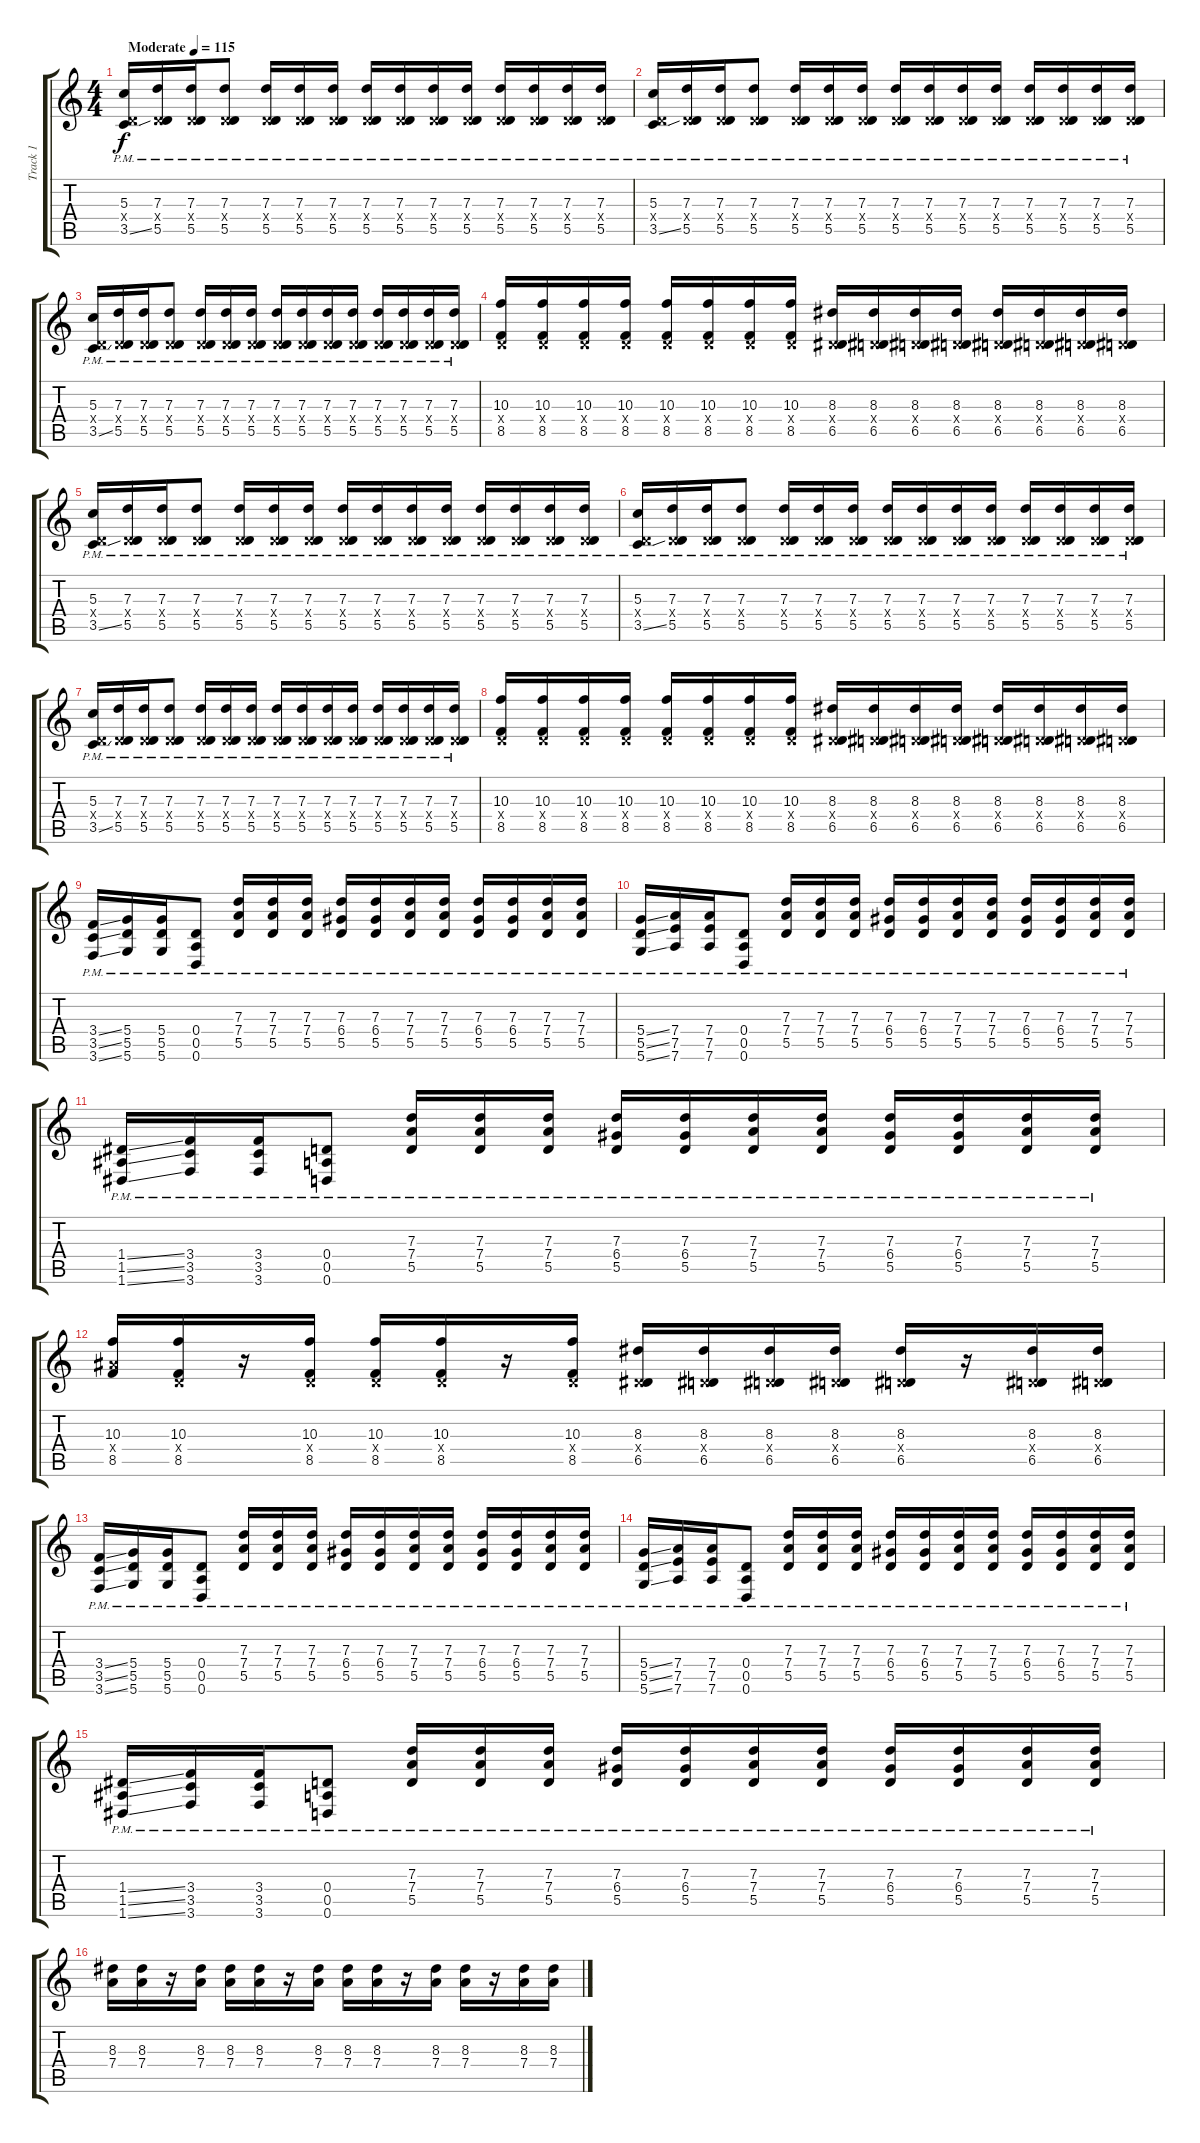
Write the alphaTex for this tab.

\track ("Track 1" "Track 1") {instrument distortionguitar}
\staff {score tabs}
\tuning (E4 B3 G3 D3 A2 D2) {hide}
\ts (4 4)
\tempo (115 "Moderate")
\clef g2
\ks c
(5.3{pm} 0.4{x} 3.5{ss pm}).16{dy f instrument distortionguitar} (7.3{pm} 0.4{x} 5.5{pm}).16 (7.3{pm} 0.4{x} 5.5{pm}).16 (7.3 0.4{x} 5.5{pm}).8 (7.3{pm} 0.4{x} 5.5{pm}).16 (7.3{pm} 0.4{x} 5.5{pm}).16 (7.3{pm} 0.4{x} 5.5{pm}).16 (7.3{pm} 0.4{x} 5.5{pm}).16 (7.3{pm} 0.4{x} 5.5{pm}).16 (7.3{pm} 0.4{x} 5.5{pm}).16 (7.3{pm} 0.4{x} 5.5{pm}).16 (7.3{pm} 0.4{x} 5.5{pm}).16 (7.3{pm} 0.4{x} 5.5{pm}).16 (7.3{pm} 0.4{x} 5.5{pm}).16 (7.3{pm} 0.4{x} 5.5{pm}).16 |
(5.3{pm} 0.4{x} 3.5{ss pm}).16 (7.3{pm} 0.4{x} 5.5{pm}).16 (7.3{pm} 0.4{x} 5.5{pm}).16 (7.3 0.4{x} 5.5{pm}).8 (7.3{pm} 0.4{x} 5.5{pm}).16 (7.3{pm} 0.4{x} 5.5{pm}).16 (7.3{pm} 0.4{x} 5.5{pm}).16 (7.3{pm} 0.4{x} 5.5{pm}).16 (7.3{pm} 0.4{x} 5.5{pm}).16 (7.3{pm} 0.4{x} 5.5{pm}).16 (7.3{pm} 0.4{x} 5.5{pm}).16 (7.3{pm} 0.4{x} 5.5{pm}).16 (7.3{pm} 0.4{x} 5.5{pm}).16 (7.3{pm} 0.4{x} 5.5{pm}).16 (7.3{pm} 0.4{x} 5.5{pm}).16 |
(5.3{pm} 0.4{x} 3.5{ss pm}).16 (7.3{pm} 0.4{x} 5.5{pm}).16 (7.3{pm} 0.4{x} 5.5{pm}).16 (7.3 0.4{x} 5.5{pm}).8 (7.3{pm} 0.4{x} 5.5{pm}).16 (7.3{pm} 0.4{x} 5.5{pm}).16 (7.3{pm} 0.4{x} 5.5{pm}).16 (7.3{pm} 0.4{x} 5.5{pm}).16 (7.3{pm} 0.4{x} 5.5{pm}).16 (7.3{pm} 0.4{x} 5.5{pm}).16 (7.3{pm} 0.4{x} 5.5{pm}).16 (7.3{pm} 0.4{x} 5.5{pm}).16 (7.3{pm} 0.4{x} 5.5{pm}).16 (7.3{pm} 0.4{x} 5.5{pm}).16 (7.3{pm} 0.4{x} 5.5{pm}).16 |
(10.3 0.4{x} 8.5).16 (10.3 0.4{x} 8.5).16 (10.3 0.4{x} 8.5).16 (10.3 0.4{x} 8.5).16 (10.3 0.4{x} 8.5).16 (10.3 0.4{x} 8.5).16 (10.3 0.4{x} 8.5).16 (10.3 0.4{x} 8.5).16 (8.3 0.4{x} 6.5).16 (8.3 0.4{x} 6.5).16 (8.3 0.4{x} 6.5).16 (8.3 0.4{x} 6.5).16 (8.3 0.4{x} 6.5).16 (8.3 0.4{x} 6.5).16 (8.3 0.4{x} 6.5).16 (8.3 0.4{x} 6.5).16 |
(5.3{pm} 0.4{x} 3.5{ss pm}).16 (7.3{pm} 0.4{x} 5.5{pm}).16 (7.3{pm} 0.4{x} 5.5{pm}).16 (7.3 0.4{x} 5.5{pm}).8 (7.3{pm} 0.4{x} 5.5{pm}).16 (7.3{pm} 0.4{x} 5.5{pm}).16 (7.3{pm} 0.4{x} 5.5{pm}).16 (7.3{pm} 0.4{x} 5.5{pm}).16 (7.3{pm} 0.4{x} 5.5{pm}).16 (7.3{pm} 0.4{x} 5.5{pm}).16 (7.3{pm} 0.4{x} 5.5{pm}).16 (7.3{pm} 0.4{x} 5.5{pm}).16 (7.3{pm} 0.4{x} 5.5{pm}).16 (7.3{pm} 0.4{x} 5.5{pm}).16 (7.3{pm} 0.4{x} 5.5{pm}).16 |
(5.3{pm} 0.4{x} 3.5{ss pm}).16 (7.3{pm} 0.4{x} 5.5{pm}).16 (7.3{pm} 0.4{x} 5.5{pm}).16 (7.3 0.4{x} 5.5{pm}).8 (7.3{pm} 0.4{x} 5.5{pm}).16 (7.3{pm} 0.4{x} 5.5{pm}).16 (7.3{pm} 0.4{x} 5.5{pm}).16 (7.3{pm} 0.4{x} 5.5{pm}).16 (7.3{pm} 0.4{x} 5.5{pm}).16 (7.3{pm} 0.4{x} 5.5{pm}).16 (7.3{pm} 0.4{x} 5.5{pm}).16 (7.3{pm} 0.4{x} 5.5{pm}).16 (7.3{pm} 0.4{x} 5.5{pm}).16 (7.3{pm} 0.4{x} 5.5{pm}).16 (7.3{pm} 0.4{x} 5.5{pm}).16 |
(5.3{pm} 0.4{x} 3.5{ss pm}).16 (7.3{pm} 0.4{x} 5.5{pm}).16 (7.3{pm} 0.4{x} 5.5{pm}).16 (7.3 0.4{x} 5.5{pm}).8 (7.3{pm} 0.4{x} 5.5{pm}).16 (7.3{pm} 0.4{x} 5.5{pm}).16 (7.3{pm} 0.4{x} 5.5{pm}).16 (7.3{pm} 0.4{x} 5.5{pm}).16 (7.3{pm} 0.4{x} 5.5{pm}).16 (7.3{pm} 0.4{x} 5.5{pm}).16 (7.3{pm} 0.4{x} 5.5{pm}).16 (7.3{pm} 0.4{x} 5.5{pm}).16 (7.3{pm} 0.4{x} 5.5{pm}).16 (7.3{pm} 0.4{x} 5.5{pm}).16 (7.3{pm} 0.4{x} 5.5{pm}).16 |
(10.3 0.4{x} 8.5).16 (10.3 0.4{x} 8.5).16 (10.3 0.4{x} 8.5).16 (10.3 0.4{x} 8.5).16 (10.3 0.4{x} 8.5).16 (10.3 0.4{x} 8.5).16 (10.3 0.4{x} 8.5).16 (10.3 0.4{x} 8.5).16 (8.3 0.4{x} 6.5).16 (8.3 0.4{x} 6.5).16 (8.3 0.4{x} 6.5).16 (8.3 0.4{x} 6.5).16 (8.3 0.4{x} 6.5).16 (8.3 0.4{x} 6.5).16 (8.3 0.4{x} 6.5).16 (8.3 0.4{x} 6.5).16 |
(3.4{ss} 3.5{ss pm} 3.6{ss}).16 (5.4 5.5{pm} 5.6).16 (5.4 5.5{pm} 5.6).16 (0.4 0.5{pm} 0.6).8 (7.3{pm} 7.4 5.5{pm}).16 (7.3{pm} 7.4 5.5{pm}).16 (7.3{pm} 7.4 5.5{pm}).16 (7.3{pm} 6.4 5.5{pm}).16 (7.3{pm} 6.4 5.5{pm}).16 (7.3{pm} 7.4 5.5{pm}).16 (7.3{pm} 7.4 5.5{pm}).16 (7.3{pm} 6.4 5.5{pm}).16 (7.3{pm} 6.4 5.5{pm}).16 (7.3{pm} 7.4 5.5{pm}).16 (7.3{pm} 7.4 5.5{pm}).16 |
(5.4{ss} 5.5{ss pm} 5.6{ss}).16 (7.4 7.5{pm} 7.6).16 (7.4 7.5{pm} 7.6).16 (0.4 0.5{pm} 0.6).8 (7.3{pm} 7.4 5.5{pm}).16 (7.3{pm} 7.4 5.5{pm}).16 (7.3{pm} 7.4 5.5{pm}).16 (7.3{pm} 6.4 5.5{pm}).16 (7.3{pm} 6.4 5.5{pm}).16 (7.3{pm} 7.4 5.5{pm}).16 (7.3{pm} 7.4 5.5{pm}).16 (7.3{pm} 6.4 5.5{pm}).16 (7.3{pm} 6.4 5.5{pm}).16 (7.3{pm} 7.4 5.5{pm}).16 (7.3{pm} 7.4 5.5{pm}).16 |
(1.4{ss} 1.5{ss pm} 1.6{ss}).16 (3.4 3.5{pm} 3.6).16 (3.4 3.5{pm} 3.6).16 (0.4 0.5{pm} 0.6).8 (7.3{pm} 7.4 5.5{pm}).16 (7.3{pm} 7.4 5.5{pm}).16 (7.3{pm} 7.4 5.5{pm}).16 (7.3{pm} 6.4 5.5{pm}).16 (7.3{pm} 6.4 5.5{pm}).16 (7.3{pm} 7.4 5.5{pm}).16 (7.3{pm} 7.4 5.5{pm}).16 (7.3{pm} 6.4 5.5{pm}).16 (7.3{pm} 6.4 5.5{pm}).16 (7.3{pm} 7.4 5.5{pm}).16 (7.3{pm} 7.4 5.5{pm}).16 |
(10.3 8.4{x} 8.5).16 (10.3 0.4{x} 8.5).16 r.16 (10.3 0.4{x} 8.5).16 (10.3 0.4{x} 8.5).16 (10.3 0.4{x} 8.5).16 r.16 (10.3 0.4{x} 8.5).16 (8.3 0.4{x} 6.5).16 (8.3 0.4{x} 6.5).16 (8.3 0.4{x} 6.5).16 (8.3 0.4{x} 6.5).16 (8.3 0.4{x} 6.5).16 r.16 (8.3 0.4{x} 6.5).16 (8.3 0.4{x} 6.5).16 |
(3.4{ss} 3.5{ss pm} 3.6{ss}).16 (5.4 5.5{pm} 5.6).16 (5.4 5.5{pm} 5.6).16 (0.4 0.5{pm} 0.6).8 (7.3{pm} 7.4 5.5{pm}).16 (7.3{pm} 7.4 5.5{pm}).16 (7.3{pm} 7.4 5.5{pm}).16 (7.3{pm} 6.4 5.5{pm}).16 (7.3{pm} 6.4 5.5{pm}).16 (7.3{pm} 7.4 5.5{pm}).16 (7.3{pm} 7.4 5.5{pm}).16 (7.3{pm} 6.4 5.5{pm}).16 (7.3{pm} 6.4 5.5{pm}).16 (7.3{pm} 7.4 5.5{pm}).16 (7.3{pm} 7.4 5.5{pm}).16 |
(5.4{ss} 5.5{ss pm} 5.6{ss}).16 (7.4 7.5{pm} 7.6).16 (7.4 7.5{pm} 7.6).16 (0.4 0.5{pm} 0.6).8 (7.3{pm} 7.4 5.5{pm}).16 (7.3{pm} 7.4 5.5{pm}).16 (7.3{pm} 7.4 5.5{pm}).16 (7.3{pm} 6.4 5.5{pm}).16 (7.3{pm} 6.4 5.5{pm}).16 (7.3{pm} 7.4 5.5{pm}).16 (7.3{pm} 7.4 5.5{pm}).16 (7.3{pm} 6.4 5.5{pm}).16 (7.3{pm} 6.4 5.5{pm}).16 (7.3{pm} 7.4 5.5{pm}).16 (7.3{pm} 7.4 5.5{pm}).16 |
(1.4{ss} 1.5{ss pm} 1.6{ss}).16 (3.4 3.5{pm} 3.6).16 (3.4 3.5{pm} 3.6).16 (0.4 0.5{pm} 0.6).8 (7.3{pm} 7.4 5.5{pm}).16 (7.3{pm} 7.4 5.5{pm}).16 (7.3{pm} 7.4 5.5{pm}).16 (7.3{pm} 6.4 5.5{pm}).16 (7.3{pm} 6.4 5.5{pm}).16 (7.3{pm} 7.4 5.5{pm}).16 (7.3{pm} 7.4 5.5{pm}).16 (7.3{pm} 6.4 5.5{pm}).16 (7.3{pm} 6.4 5.5{pm}).16 (7.3{pm} 7.4 5.5{pm}).16 (7.3{pm} 7.4 5.5{pm}).16 |
(8.3 7.4).16 (8.3 7.4).16 r.16 (8.3 7.4).16 (8.3 7.4).16 (8.3 7.4).16 r.16 (8.3 7.4).16 (8.3 7.4).16 (8.3 7.4).16 r.16 (8.3 7.4).16 (8.3 7.4).16 r.16 (8.3 7.4).16 (8.3 7.4).16
